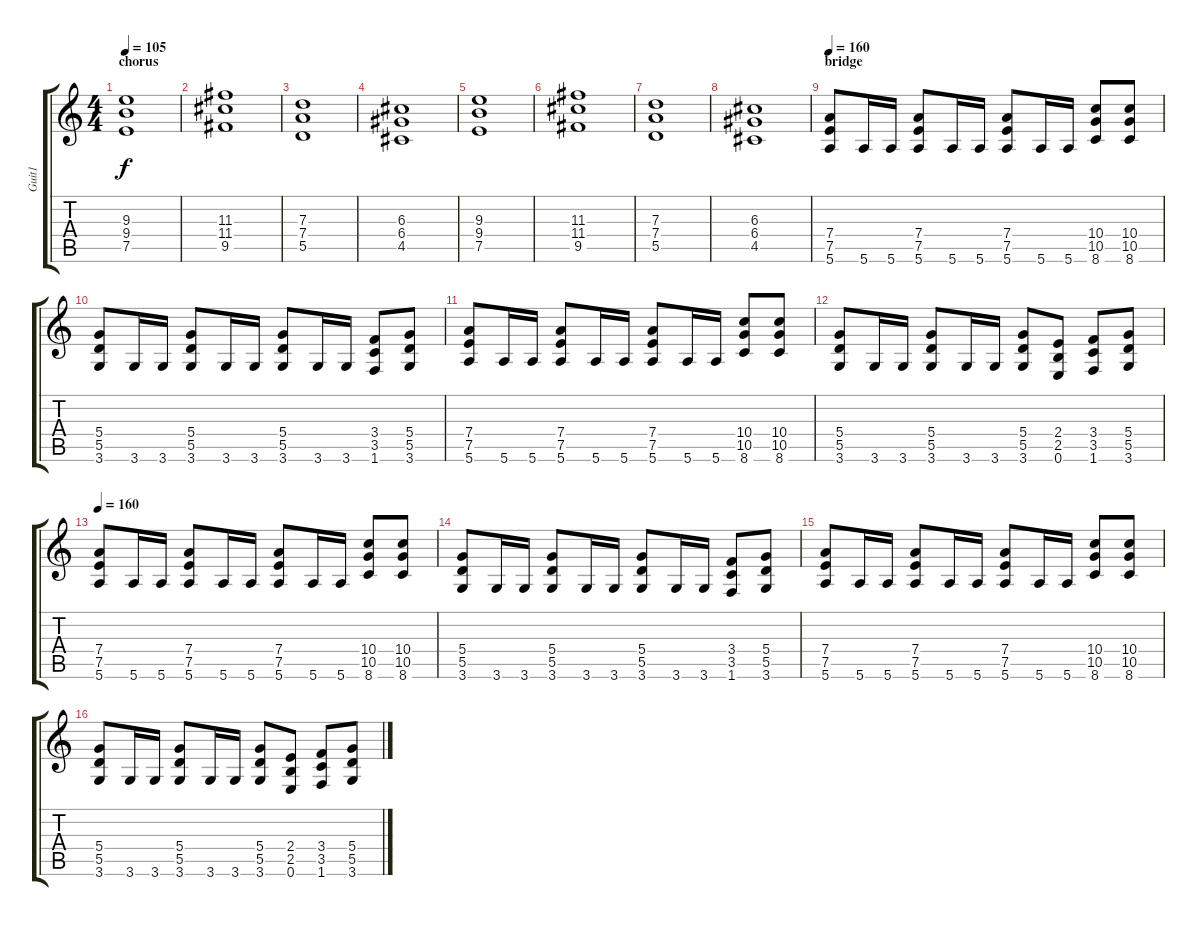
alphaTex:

\track ("Guit1" "Guit1") {instrument electricguitarclean}
\staff {score tabs}
\tuning (E4 B3 G3 D3 A2 E2) {hide}
\ts (4 4)
\section ("" "chorus")
\tempo 105
\clef g2
\ks c
(9.3 9.4 7.5).1{dy f instrument overdrivenguitar} |
(11.3 11.4 9.5).1 |
(7.3 7.4 5.5).1 |
(6.3 6.4 4.5).1 |
(9.3 9.4 7.5).1{instrument overdrivenguitar} |
(11.3 11.4 9.5).1 |
(7.3 7.4 5.5).1 |
(6.3 6.4 4.5).1 |
\section ("" "bridge")
\tempo 160
(7.4 7.5 5.6).8{volume 11 instrument overdrivenguitar} 5.6.16 5.6.16 (7.4 7.5 5.6).8 5.6.16 5.6.16 (7.4 7.5 5.6).8 5.6.16 5.6.16 (10.4 10.5 8.6).8 (10.4 10.5 8.6).8 |
(5.4 5.5 3.6).8 3.6.16 3.6.16 (5.4 5.5 3.6).8 3.6.16 3.6.16 (5.4 5.5 3.6).8 3.6.16 3.6.16 (3.4 3.5 1.6).8 (5.4 5.5 3.6).8 |
(7.4 7.5 5.6).8 5.6.16 5.6.16 (7.4 7.5 5.6).8 5.6.16 5.6.16 (7.4 7.5 5.6).8 5.6.16 5.6.16 (10.4 10.5 8.6).8 (10.4 10.5 8.6).8 |
(5.4 5.5 3.6).8 3.6.16 3.6.16 (5.4 5.5 3.6).8 3.6.16 3.6.16 (5.4 5.5 3.6).8 (2.4 2.5 0.6).8 (3.4 3.5 1.6).8 (5.4 5.5 3.6).8 |
\tempo 160
(7.4 7.5 5.6).8{volume 11 instrument overdrivenguitar} 5.6.16 5.6.16 (7.4 7.5 5.6).8 5.6.16 5.6.16 (7.4 7.5 5.6).8 5.6.16 5.6.16 (10.4 10.5 8.6).8 (10.4 10.5 8.6).8 |
(5.4 5.5 3.6).8 3.6.16 3.6.16 (5.4 5.5 3.6).8 3.6.16 3.6.16 (5.4 5.5 3.6).8 3.6.16 3.6.16 (3.4 3.5 1.6).8 (5.4 5.5 3.6).8 |
(7.4 7.5 5.6).8 5.6.16 5.6.16 (7.4 7.5 5.6).8 5.6.16 5.6.16 (7.4 7.5 5.6).8 5.6.16 5.6.16 (10.4 10.5 8.6).8 (10.4 10.5 8.6).8 |
(5.4 5.5 3.6).8 3.6.16 3.6.16 (5.4 5.5 3.6).8 3.6.16 3.6.16 (5.4 5.5 3.6).8 (2.4 2.5 0.6).8 (3.4 3.5 1.6).8 (5.4 5.5 3.6).8
